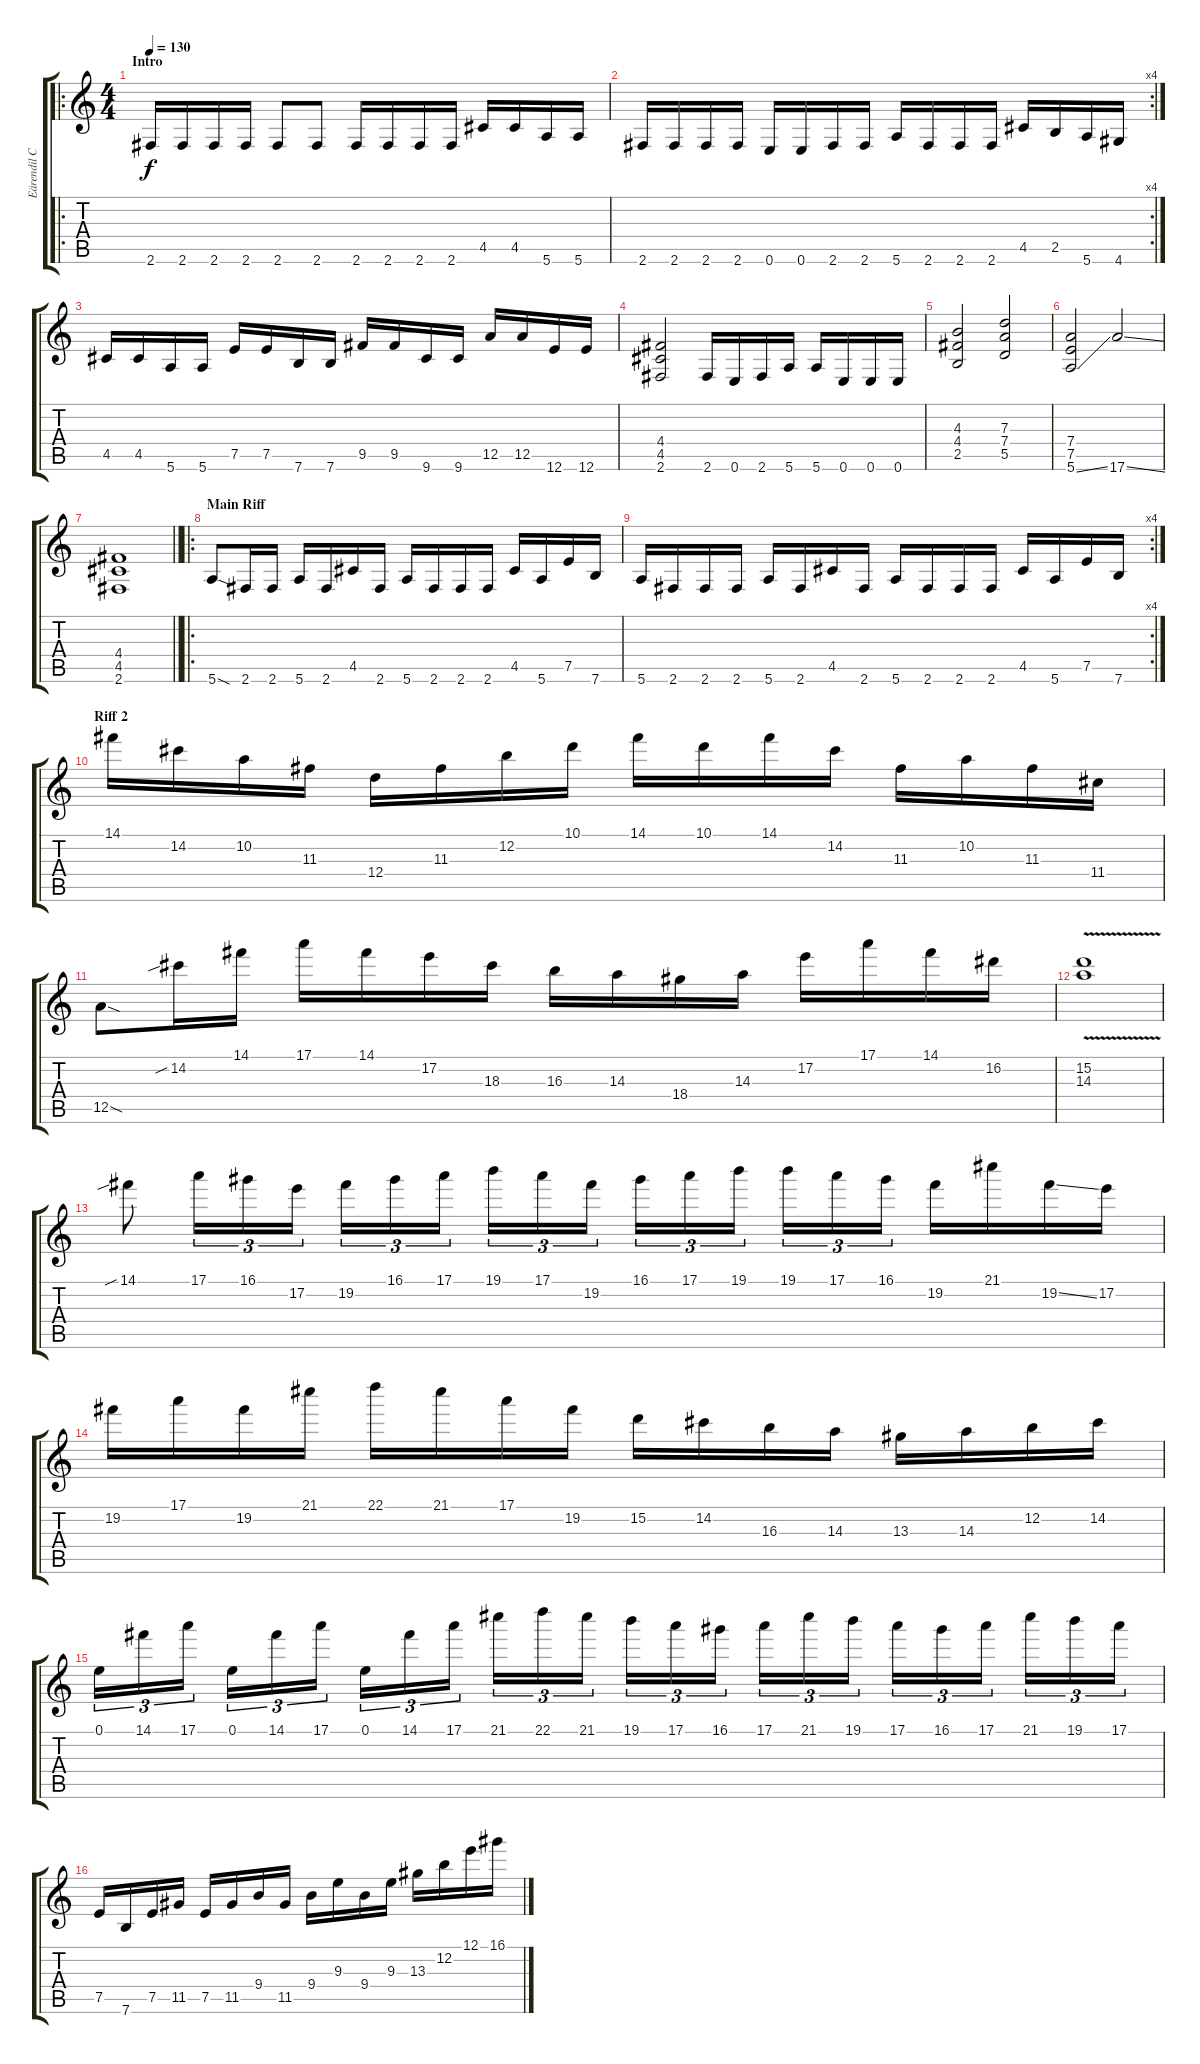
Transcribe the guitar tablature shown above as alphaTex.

\track ("Eärendil Camlost (Lead Guitar)" "Eärendil C") {instrument distortionguitar}
\staff {score tabs}
\tuning (E4 B3 G3 D3 A2 E2) {hide}
\ro
\ts (4 4)
\section ("" "Intro")
\tempo 130
\clef g2
\ks c
2.6.16{dy f instrument distortionguitar} 2.6.16 2.6.16 2.6.16 2.6.8 2.6.8 2.6.16 2.6.16 2.6.16 2.6.16 4.5.16 4.5.16 5.6.16 5.6.16 |
\rc 4
2.6.16 2.6.16 2.6.16 2.6.16 0.6.16 0.6.16 2.6.16 2.6.16 5.6.16 2.6.16 2.6.16 2.6.16 4.5.16 2.5.16 5.6.16 4.6.16 |
4.5.16 4.5.16 5.6.16 5.6.16 7.5.16 7.5.16 7.6.16 7.6.16 9.5.16 9.5.16 9.6.16 9.6.16 12.5.16 12.5.16 12.6.16 12.6.16 |
(4.4 4.5 2.6).2 2.6.16 0.6.16 2.6.16 5.6.16 5.6.16 0.6.16 0.6.16 0.6.16 |
(4.3 4.4 2.5).2 (7.3 7.4 5.5).2 |
(7.4 7.5 5.6{ss}).2 17.6{ss}.2 |
\barLineRight lightlight
(4.4 4.5 2.6).1 |
\ro
\section ("" "Main Riff")
5.6{sod}.8 2.6.16 2.6.16 5.6.16 2.6.16 4.5.16 2.6.16 5.6.16 2.6.16 2.6.16 2.6.16 4.5.16 5.6.16 7.5.16 7.6.16 |
\rc 4
5.6.16 2.6.16 2.6.16 2.6.16 5.6.16 2.6.16 4.5.16 2.6.16 5.6.16 2.6.16 2.6.16 2.6.16 4.5.16 5.6.16 7.5.16 7.6.16 |
\section ("" "Riff 2")
14.1.16 14.2.16 10.2.16 11.3.16 12.4.16 11.3.16 12.2.16 10.1.16 14.1.16 10.1.16 14.1.16 14.2.16 11.3.16 10.2.16 11.3.16 11.4.16 |
12.5{sod}.8 14.2{sib}.16 14.1.16 17.1.16 14.1.16 17.2.16 18.3.16 16.3.16 14.3.16 18.4.16 14.3.16 17.2.16 17.1.16 14.1.16 16.2.16 |
(15.2{v} 14.3).1 |
14.1{sib}.8 17.1.16{tu (3 2)} 16.1.16{tu (3 2)} 17.2.16{tu (3 2)} 19.2.16{tu (3 2)} 16.1.16{tu (3 2)} 17.1.16{tu (3 2)} 19.1.16{tu (3 2)} 17.1.16{tu (3 2)} 19.2.16{tu (3 2)} 16.1.16{tu (3 2)} 17.1.16{tu (3 2)} 19.1.16{tu (3 2)} 19.1.16{tu (3 2)} 17.1.16{tu (3 2)} 16.1.16{tu (3 2)} 19.2.16 21.1.16 19.2{ss}.16 17.2.16 |
19.2.16 17.1.16 19.2.16 21.1.16 22.1.16 21.1.16 17.1.16 19.2.16 15.2.16 14.2.16 16.3.16 14.3.16 13.3.16 14.3.16 12.2.16 14.2.16 |
0.1.16{tu (3 2)} 14.1.16{tu (3 2)} 17.1.16{tu (3 2)} 0.1.16{tu (3 2)} 14.1.16{tu (3 2)} 17.1.16{tu (3 2)} 0.1.16{tu (3 2)} 14.1.16{tu (3 2)} 17.1.16{tu (3 2)} 21.1.16{tu (3 2)} 22.1.16{tu (3 2)} 21.1.16{tu (3 2)} 19.1.16{tu (3 2)} 17.1.16{tu (3 2)} 16.1.16{tu (3 2)} 17.1.16{tu (3 2)} 21.1.16{tu (3 2)} 19.1.16{tu (3 2)} 17.1.16{tu (3 2)} 16.1.16{tu (3 2)} 17.1.16{tu (3 2)} 21.1.16{tu (3 2)} 19.1.16{tu (3 2)} 17.1.16{tu (3 2)} |
7.5.16 7.6.16 7.5.16 11.5.16 7.5.16 11.5.16 9.4.16 11.5.16 9.4.16 9.3.16 9.4.16 9.3.16 13.3.16 12.2.16 12.1.16 16.1.16
